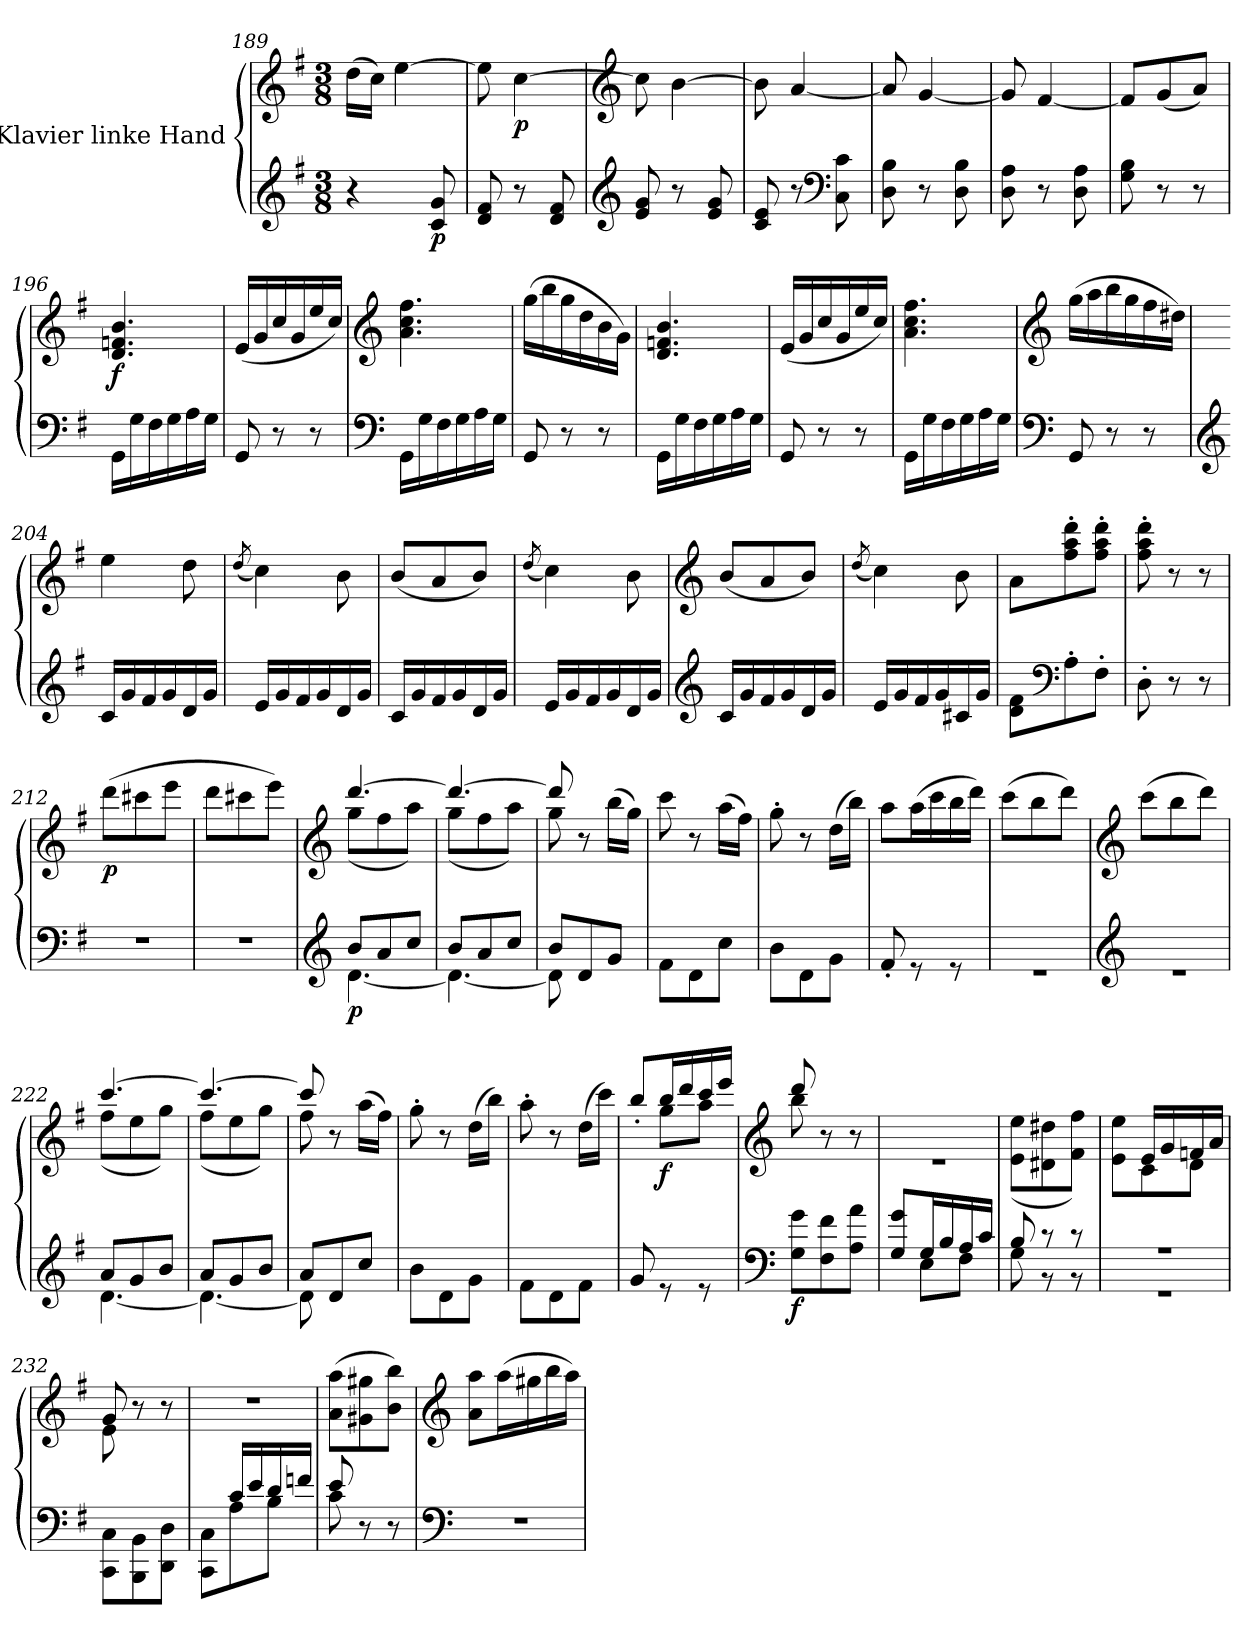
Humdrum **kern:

**kern	**kern	**dynam
*part1	*part1	*part1
*staff2	*staff1	*staff1/2
*I"Klavier linke Hand	*	*
*clefG2	*clefG2	*
*k[f#]	*k[f#]	*
*M3/8	*M3/8	*
=189	=189	=189
4r	(16dd\LL	.
.	16cc\JJ)	.
.	[4ee\	.
!	!	!LO:DY:b=2
8c/ 8g/	.	p
!!LO:LB:g=z
=190	=190	=190
8d/ 8f#/	8ee\]	.
!	!	!LO:DY:b
8r	[4cc\	p
8d/ 8f#/	.	.
!!LO:LB:g=z
=191	=191	=191
*clefG2	*clefG2	*
8e/ 8g/	8cc\]	.
8r	[4b\	.
8e/ 8g/	.	.
=192	=192	=192
8c/ 8e/	8b\]	.
8r	[4a/	.
*clefF4	*	*
8C\ 8c\	.	.
=193	=193	=193
8D\ 8B\	8a/]	.
8r	[4g/	.
8D\ 8B\	.	.
=194	=194	=194
8D\ 8A\	8g/]	.
8r	[4f#/	.
8D\ 8A\	.	.
=195	=195	=195
8G\ 8B\	8f#/L]	.
8r	(8g/	.
8r	8a/J)	.
=196	=196	=196
!	!	!LO:DY:b
16GG\LL	4.d/ 4.fn/ 4.b/	f
16G\	.	.
16F#\	.	.
16G\	.	.
16A\	.	.
16G\JJ	.	.
=197	=197	=197
8GG/	(16e/LL	.
.	16g/	.
8r	16cc/	.
.	16g/	.
8r	16ee/	.
.	16cc/JJ)	.
!!LO:LB:g=z
=198	=198	=198
*clefF4	*clefG2	*
16GG\LL	4.a\ 4.cc\ 4.ff#\	.
16G\	.	.
16F#\	.	.
16G\	.	.
16A\	.	.
16G\JJ	.	.
=199	=199	=199
8GG/	(16gg\LL	.
.	16bb\	.
8r	16gg\	.
.	16dd\	.
8r	16b\	.
.	16g\JJ)	.
=200	=200	=200
16GG\LL	4.d/ 4.fn/ 4.b/	.
16G\	.	.
16F#\	.	.
16G\	.	.
16A\	.	.
16G\JJ	.	.
=201	=201	=201
8GG/	(16e/LL	.
.	16g/	.
8r	16cc/	.
.	16g/	.
8r	16ee/	.
.	16cc/JJ)	.
!!LO:LB:g=z
=202	=202	=202
16GG\LL	4.a\ 4.cc\ 4.ff#\	.
16G\	.	.
16F#\	.	.
16G\	.	.
16A\	.	.
16G\JJ	.	.
!!LO:LB:g=z
=203	=203	=203
*clefF4	*clefG2	*
8GG/	(16gg\LL	.
.	16aa\	.
8r	16bb\	.
.	16gg\	.
8r	16ff#\	.
.	16dd#X\JJ)	.
=204	=204	=204
*clefG2	*	*
16c/LL	4ee\	.
16g/	.	.
16f#/	.	.
16g/	.	.
16d/	8dd\	.
16g/JJ	.	.
=205	=205	=205
.	(8qdd/	.
16e/LL	4cc\)	.
16g/	.	.
16f#/	.	.
16g/	.	.
16d/	8b\	.
16g/JJ	.	.
=206	=206	=206
16c/LL	(8b/L	.
16g/	.	.
16f#/	8a/	.
16g/	.	.
16d/	8b/J)	.
16g/JJ	.	.
!!LO:LB:g=z
=207	=207	=207
.	(8qdd/	.
16e/LL	4cc\)	.
16g/	.	.
16f#/	.	.
16g/	.	.
16d/	8b\	.
16g/JJ	.	.
!!LO:PB:g=z
=208	=208	=208
*clefG2	*clefG2	*
16c/LL	(8b/L	.
16g/	.	.
16f#/	8a/	.
16g/	.	.
16d/	8b/J)	.
16g/JJ	.	.
=209	=209	=209
.	(8qdd/	.
16e/LL	4cc\)	.
16g/	.	.
16f#/	.	.
16g/	.	.
16c#X/	8b\	.
16g/JJ	.	.
=210	=210	=210
8d\ 8f#\L	8a\L	.
*clefF4	*	*
8A'\	8ff#\' 8aa\' 8ddd\'	.
8F#'\J	8ff#\' 8aa\' 8ddd\'J	.
=211	=211	=211
8D'\	8ff#\' 8aa\' 8ddd\'	.
8r	8r	.
8r	8r	.
=212	=212	=212
!	!	!LO:DY:b
4.r	(8ddd\L	p
.	8ccc#X\	.
.	8eee\J	.
=213	=213	=213
4.r	8ddd\L	.
.	8ccc#X\	.
.	8eee\J)	.
!!LO:LB:g=z
=214	=214	=214
*clefG2	*clefG2	*
*^	*^	*
!	!	!	!	!LO:DY:b=2
8b/L	[4.d\	[4.ddd/	(8gg\L	p
8a/	.	.	8ff#\	.
8cc/J	.	.	8aa\J)	.
=215	=215	=215	=215	=215
8b/L	4.d\_	4.ddd/_	(8gg\L	.
8a/	.	.	8ff#\	.
8cc/J	.	.	8aa\J)	.
=216	=216	=216	=216	=216
8b/L	8d\]	8ddd/]	8gg\	.
8d/	4ryy	8r	4ryy	.
8g/J	.	(16bb\LL	.	.
.	.	16gg\JJ)	.	.
*	*	*v	*v	*
=217	=217	=217	=217
4.ryy	8f#\L	8ccc\	.
.	8d\	8r	.
.	8cc\J	(16aa\LL	.
.	.	16ff#\JJ)	.
=218	=218	=218	=218
4.ryy	8b\L	8gg'\	.
.	8d\	8r	.
.	8g\J	(16dd\LL	.
.	.	16bb\JJ)	.
=219	=219	=219	=219
4.ryy	8f#'/	8aa\L	.
.	8r	(16aa\L	.
.	.	16ccc\	.
.	8r	16bb\	.
.	.	16ddd\JJ)	.
=220	=220	=220	=220
4.ryy	4.r	(8ccc\L	.
.	.	8bb\	.
.	.	8ddd\J)	.
!!LO:LB:g=z
=221	=221	=221	=221
*clefG2	*	*clefG2	*
4.ryy	4.r	(8ccc\L	.
.	.	8bb\	.
.	.	8ddd\J)	.
=222	=222	=222	=222
*	*	*^	*
8a/L	[4.d\	[4.ccc/	(8ff#\L	.
8g/	.	.	8ee\	.
8b/J	.	.	8gg\J)	.
=223	=223	=223	=223	=223
8a/L	4.d\_	4.ccc/_	(8ff#\L	.
8g/	.	.	8ee\	.
8b/J	.	.	8gg\J)	.
=224	=224	=224	=224	=224
8a/L	8d\]	8ccc/]	8ff#\	.
8d/	4ryy	8r	4ryy	.
8cc/J	.	(16aa\LL	.	.
.	.	16ff#\JJ)	.	.
*	*	*v	*v	*
=225	=225	=225	=225
4.ryy	8b\L	8gg'\	.
.	8d\	8r	.
.	8g\J	(16dd\LL	.
.	.	16bb\JJ)	.
=226	=226	=226	=226
4.ryy	8f#\L	8aa'\	.
.	8d\	8r	.
.	8f#\J	(16dd\LL	.
.	.	16ccc\JJ)	.
=227	=227	=227	=227
*	*	*^	*
4.ryy	8g/	8bb'/L	8ryy	.
!	!	!	!	!LO:DY:b
.	8r	16bb/L	8gg\L	f
.	.	16ddd/	.	.
.	8r	16ccc/	8aa\J	.
.	.	16eee/JJ	.	.
*v	*v	*	*	*
!!LO:LB:g=z	!!
=228	=228	=228	=228
*clefF4	*clefG2	*	*
!	!	!	!LO:DY:b=2
8G\ 8g\L	8ddd/	8bb\	f
8F#\ 8f#\	8ryy	8r	.
8A\ 8a\J	8ryy	8r	.
=229	=229	=229	=229
*^	*	*	*
8G/ 8g/L	8ryy	4.ryy	4.r	.
16G/L	8E\L	.	.	.
16B/	.	.	.	.
16A/	8F#\J	.	.	.
16c/JJ	.	.	.	.
=230	=230	=230	=230	=230
8B/	8G\	4.ryy	(8e\ 8ee\L	.
8r	8r	.	8d#X\ 8dd#X\	.
8r	8r	.	8f#\ 8ff#\J)	.
=231	=231	=231	=231	=231
4.r	4.r	8ryy	8e\ 8ee\L	.
.	.	16e/LL	8c\	.
.	.	16g/	.	.
.	.	16fn/	8d\J	.
.	.	16a/JJ	.	.
=232	=232	=232	=232	=232
4.ryy	8CC\ 8C\L	8g/	8e\	.
.	8BBB\ 8BB\	8r	4ryy	.
.	8DD\ 8D\J	8r	.	.
*	*	*v	*v	*
=233	=233	=233	=233
8ryy	8CC\ 8C\L	4.r	.
16c/LL	8A\	.	.
16e/	.	.	.
16d/	8B\J	.	.
16fn/JJ	.	.	.
=234	=234	=234	=234
8e/	8c\	(8a\ 8aa\L	.
8r	4ryy	8g#X\ 8gg#X\	.
8r	.	8b\ 8bb\J)	.
*v	*v	*	*
!!LO:LB:g=z
=235	=235	=235
*clefF4	*clefG2	*
4.r	8a\ 8aa\L	.
.	(16aa\L	.
.	16gg#X\	.
.	16bb\	.
.	16aa\JJ)	.
=	=	=
*-	*-	*-
